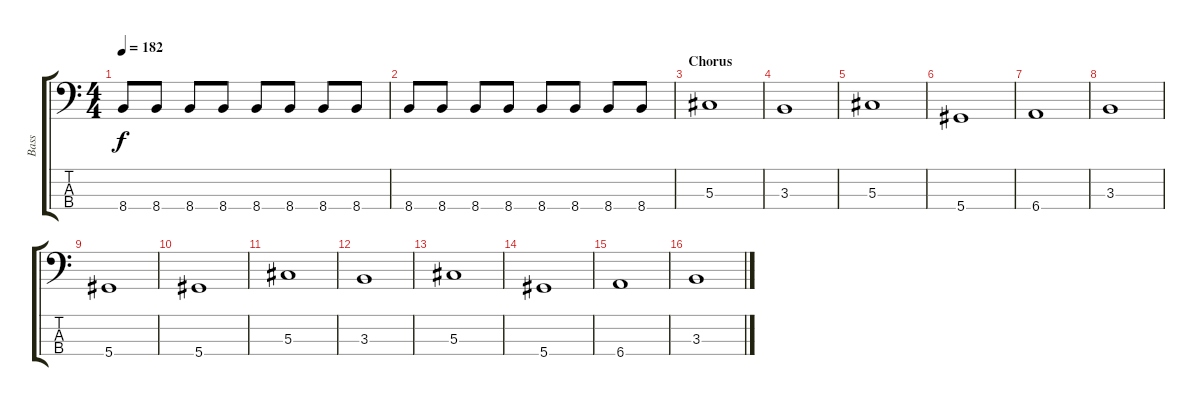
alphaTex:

\track ("Bass" "Bass") {instrument electricbasspick}
\staff {score tabs}
\tuning (Gb2 Db2 Ab1 Eb1) {hide}
\ts (4 4)
\tempo 182
\clef f4
\ks c
8.4.8{dy f} 8.4.8 8.4.8 8.4.8 8.4.8 8.4.8 8.4.8 8.4.8 |
8.4.8 8.4.8 8.4.8 8.4.8 8.4.8 8.4.8 8.4.8 8.4.8 |
\section ("" "Chorus")
5.3.1 |
3.3.1 |
5.3.1 |
5.4.1 |
6.4.1 |
3.3.1 |
5.4.1 |
5.4.1 |
5.3.1 |
3.3.1 |
5.3.1 |
5.4.1 |
6.4.1 |
3.3.1
